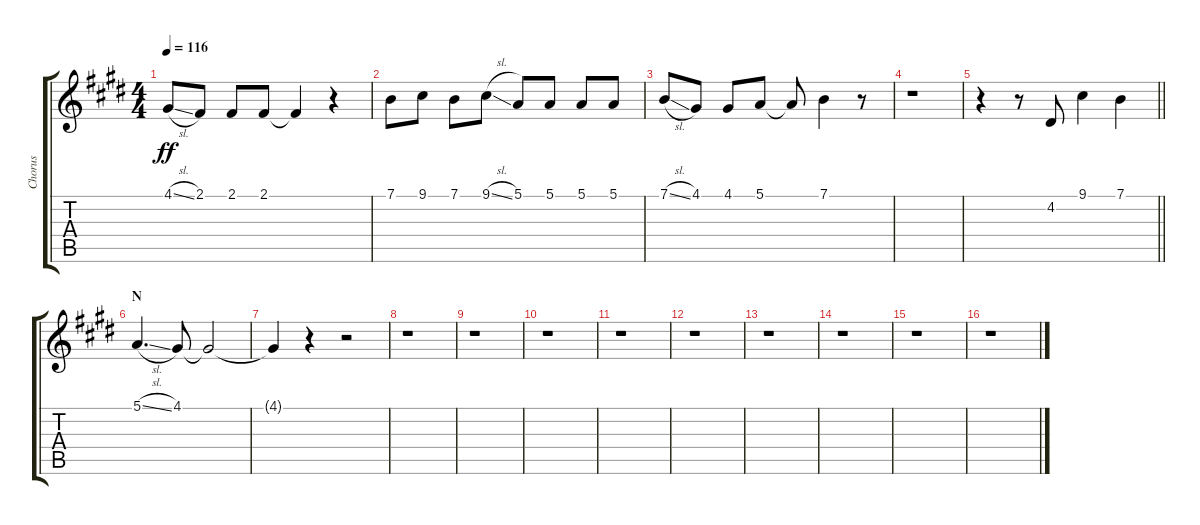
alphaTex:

\track ("Chorus" "Chorus") {instrument voiceoohs}
\staff {score tabs}
\tuning (E4 B3 G3 D3 A2 E2) {hide}
\ts (4 4)
\tempo 116
\clef g2
\ks e
4.1{sl}.8{dy ff} 2.1.8 2.1.8 2.1.8 2.1{t}.4 r.4 |
7.1.8 9.1.8 7.1.8 9.1{sl}.8 5.1.8 5.1.8 5.1.8 5.1.8 |
7.1{sl}.8 4.1.8 4.1.8 5.1.8 5.1{t}.8 7.1.4 r.8 |
r.1 |
\barLineRight lightlight
r.4 r.8 4.2.8 9.1.4 7.1.4 |
\section ("" "N")
5.1{sl}.4{d} 4.1.8 4.1{t}.2 |
4.1{t}.4 r.4 r.2 |
r.1 |
r.1 |
r.1 |
r.1 |
r.1 |
r.1 |
r.1 |
r.1 |
r.1
